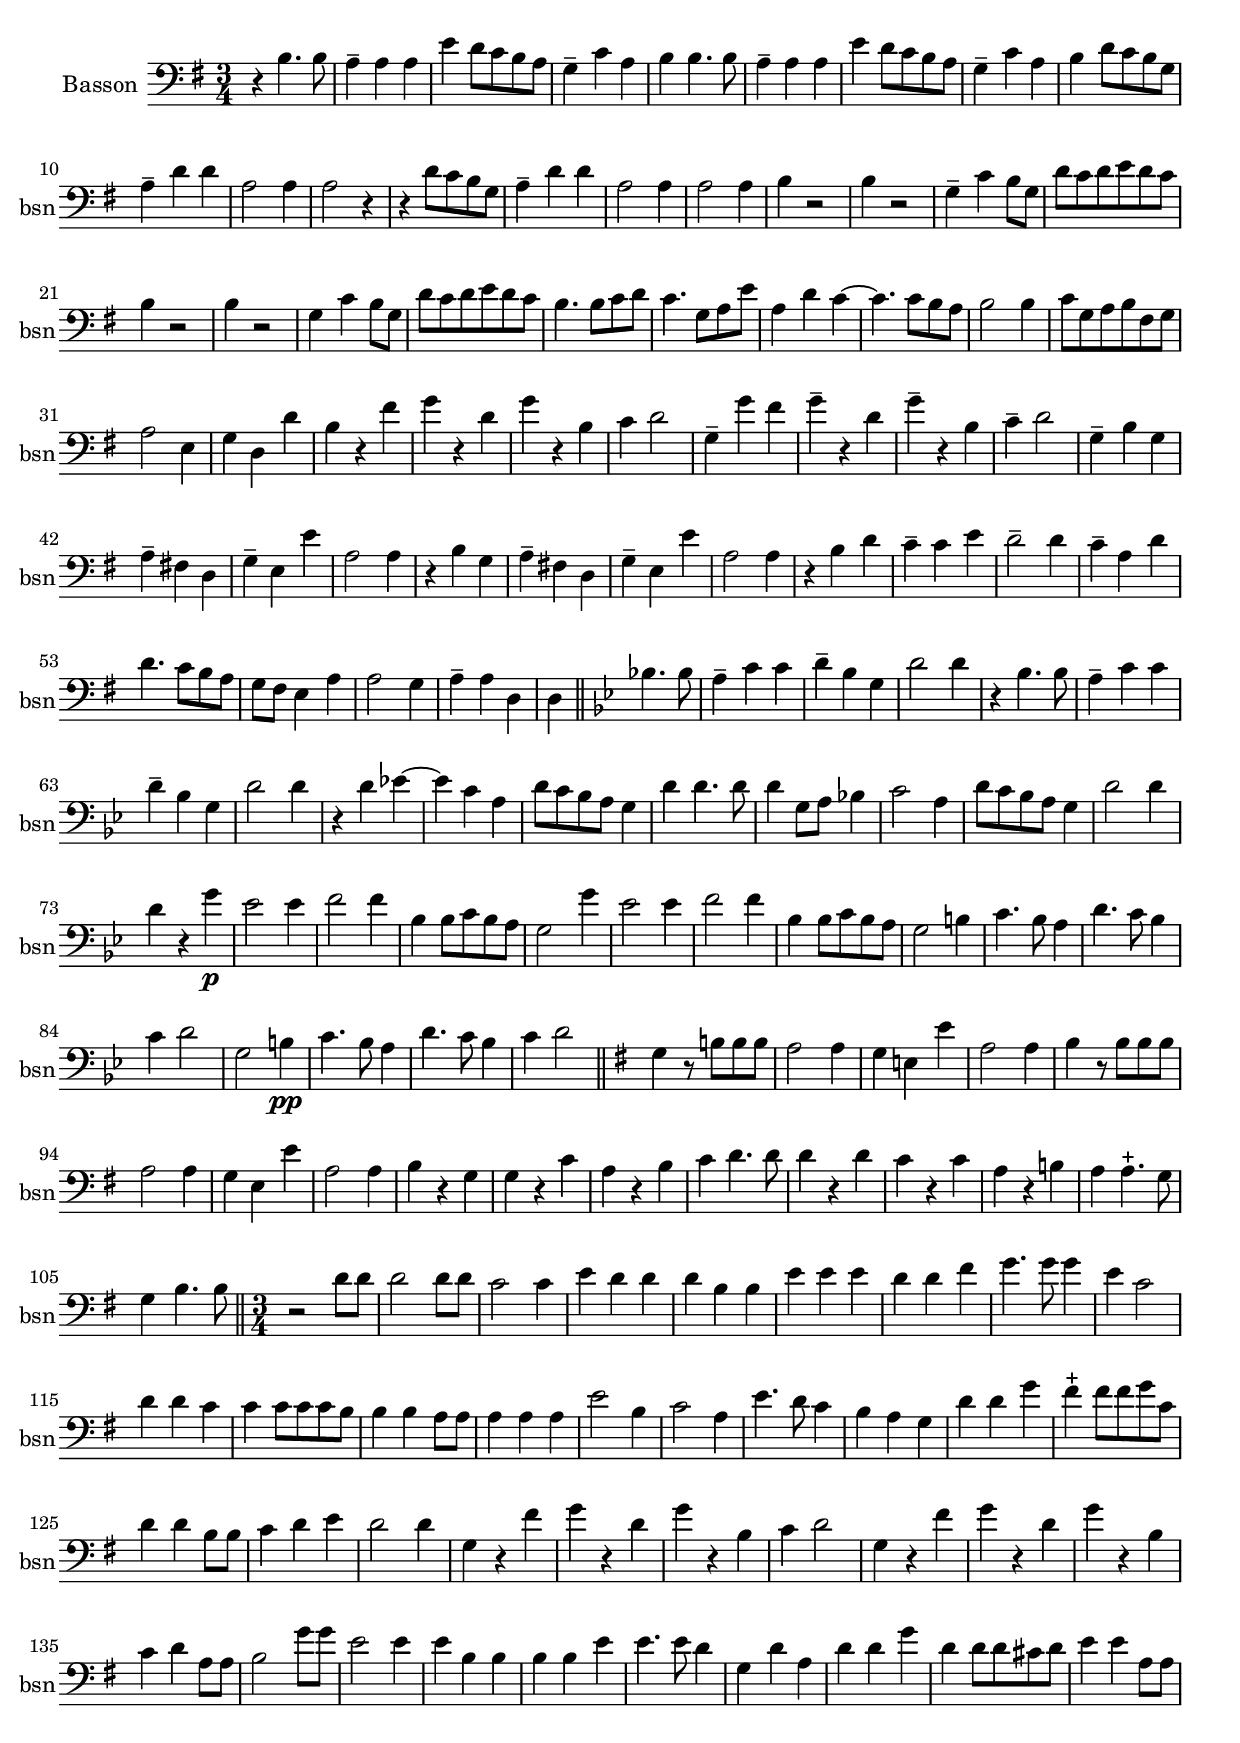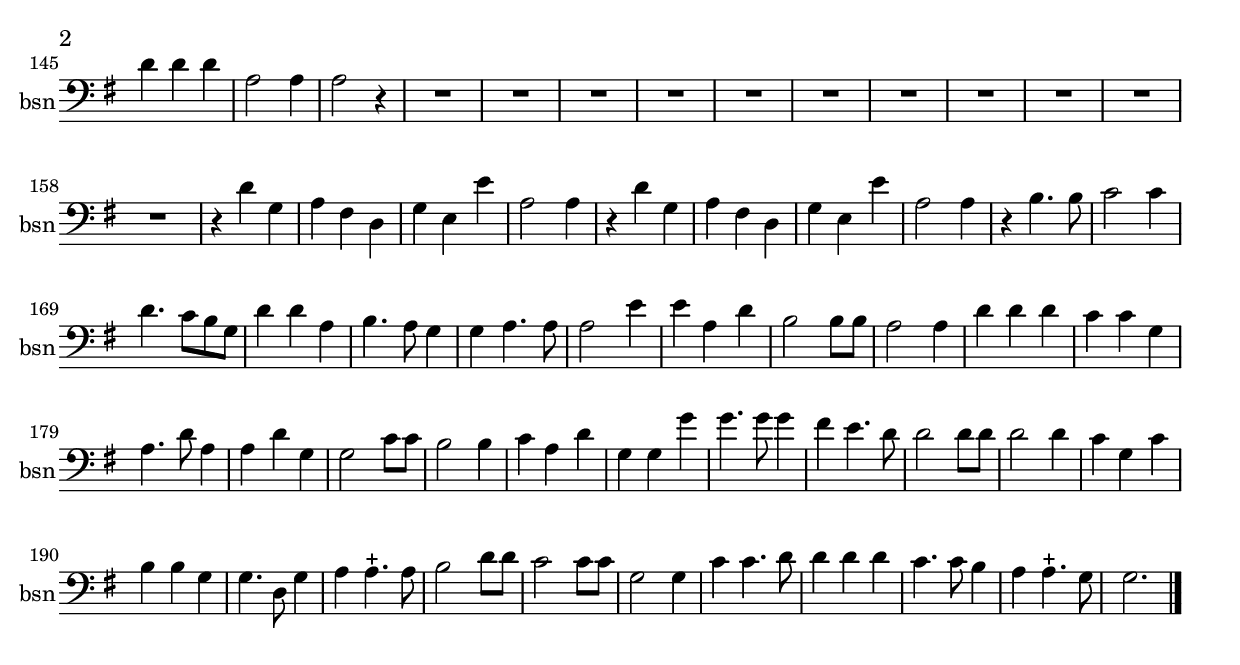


\version "2.17.7"

\context Voice = "Basson"

\relative c' { 
	\set Staff.instrumentName = \markup { \column { "Basson" } }
	\set Staff.midiInstrument = "bassoon"
	\set Staff.shortInstrumentName =#"bsn"
	\set Staff.printKeyCancellation = ##f
	\override Staff.VerticalAxisGroup.minimum-Y-extent = #'(-6 . 6)
	\override TextScript.padding = #2.0
	\override MultiMeasureRest.expand-limit = 1
	\once \override Staff.TimeSignature.style = #'()
	
 
%  {     \override Score.BarNumber.break-visibility =#end-of-line-invisible
%  	  \resetBarnum
%         \override  Score.BarNumber.self-alignment-X = #LEFT
%  }
  	

  		
  		\time 3/4
  		\clef bass %alto
                \key g \major
          	
       r4 b4. b8 | a4-- a a | e'4 d8  c b a | g4-- c a | b b4. b8 |  
     
%736
	a4-- a a | e' d8 c b a | g4-- c a | b d8 c b g | a4-- d d | a2 a4 | a2 r4 | 
	r d8 c b g | a4-- d d | a2 a4 |  a2 a4 | b r2 |
%748
	b4 r2 g4-- c b8 g | d' c d e d c | b4 r2 | b4 r2 | g4 c b8 g | 
%page 214
	d'8 c d e d c | b4. b8 c d | c4. g8 a e' | a,4 d c~ | c4. c8 b a | b2 b4
%760
	c8 g a b fis g | a2 e4 | g d d' | b r fis' | g r d | g r b, |
%766
	c4 d2 | g,4-- g' fis | g4-- r d | g-- r b, | c-- d2 | g,4-- b g |
%772
	a4-- fis! d | g-- e e' | a,2 a4 | r b g | a-- fis! d |
%page 216
	g4-- e e' | a,2 a4 | r b d | c-- c e | d2-- d4 | 
%782
	c4-- a d | d4. c8 b a | g fis e4 a | a2 g4 | a-- a d, |
%page 217
	d4 \bar "||" 
	\key bes \major bes'!4. bes8 | a4-- c c | d-- bes g | d'2 d4 | r bes4. bes8 |
%792
	a4-- c c | d-- bes g | d'2 d4 | r d es!4~ | es c a
%page 218
	d8 c bes a g4 | d'4 d4. d8 | d4 g,8 a bes!4 | c2 a4 | d8 c bes a g4 |
%802
	d'2 d4 | d r g\p | es2 es4 | f2 f4 | bes, bes8 c bes a |
%page 219
	g2 g'4 | es2 es4 | f2 f4 | bes, bes8 c bes a | g2 b4 | 
%812
	c4. bes8 a4 | d4. c8 bes4 | c d2 | g, b4\pp| 
%816
	c4. bes8 a4 | d4. c8 bes4 | c d2 |\bar "||"
	 \key g \major
	 g,4 r8 b! b b
%Page 220
	 a2 a4 | g e! e' | a,2 a4 | b r8 b b b | a2 a4 | g e e' | a,2 a4 | b r g |
% page 221
	g4 r c | a r b | c d4. d8 | d4 r d | c r c | a r b! | 
	a a4.-+ g8 | g4 b4. b8 \bar "||"

		
	\time 3/4
%Page 222
	r2 d8 d | d2 d8 d | c2 c4 | e d d | d b b | 
	e e e | d d fis | g4. g8 g4 | e c2 d4 d c |
%page 223 - mes. 846
	c4 c8 c c b | b4 b a8 a | a4 a a | e'2 b4 | c2 a4 | 
	e'4. d8 c4 | b a g | d' d g | fis-+ fis8 fis g c, | d4 d b8 b 
%page 224 - mes. 856
	 c4 d e | d2 d4 | g, r fis' | g r d | g r b, | 
	 c d2 | g,4 r fis' | g r d | g r b, | c d a8 a | 
% page 225 - mes. 866
	b2 g'8 g | e2 e4 | e b b | b b e | e4. e8 d4 |
	g, d' a | d d g | d d8 d cis d | e4 e a,8 a | 
%page 226 - mes 875
	d4 d d | a2 a4 | a2 r4 | R2.*11  		
%page 227 - mes 889
	r4 d g, | a fis d | g e e' | a,2 a4 | r d g,| 
	a fis d | g e e' | a,2 a4 | r b4. b8 | c2 c4 |
%page 228
	d4. c8 b g | d'4 d a | b4. a8 g4 | g a4. a8 | a2 e'4 | e a, d |
	b2 b8 b | a2 a4 | d d d | c c g | a4. d8 a4 |
%page 229 - mes. 910
	a4 d g, | g2 c8 c | b2 b4 | c a d | g, g g' |
	g4. g8 g4 | fis e4. d8 | d2 d8 d | d2 d4 | c g c | b b g | g4. d8 g4 
%page 230 mes 922
	a4 a4.-+ a8 | b2 d8 d | c2 c8 c | 
	g2 g4 | c c4. d8 | d4 d d | c4. c8 b4 | a a4.-+ g8 | g2. \bar "|."
	
	
}

%%%%%%%%%%%%%%%%%%%%%%%%           fin voix 4  (basson)           %%%%%%%%%%%%%%
